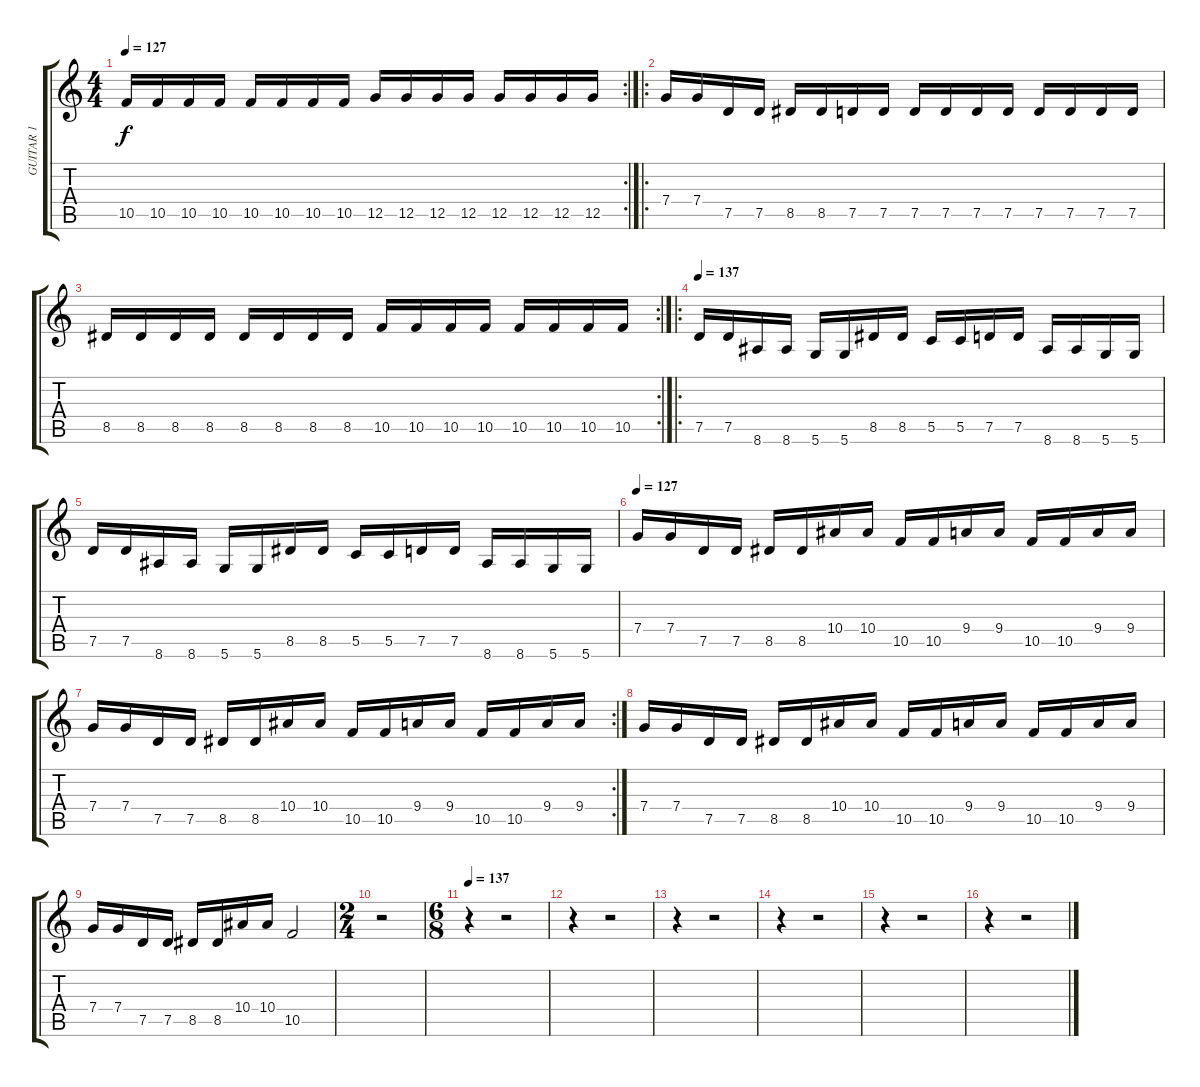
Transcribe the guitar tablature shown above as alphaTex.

\track ("GUITAR 1" "GUITAR 1") {instrument distortionguitar}
\staff {score tabs}
\tuning (D4 A3 F3 C3 G2 D2) {hide}
\rc 2
\ts (4 4)
\tempo 127
\clef g2
\ks c
10.5.16{dy f} 10.5.16 10.5.16 10.5.16 10.5.16 10.5.16 10.5.16 10.5.16 12.5.16 12.5.16 12.5.16 12.5.16 12.5.16 12.5.16 12.5.16 12.5.16 |
\ro
7.4.16 7.4.16 7.5.16 7.5.16 8.5.16 8.5.16 7.5.16 7.5.16 7.5.16 7.5.16 7.5.16 7.5.16 7.5.16 7.5.16 7.5.16 7.5.16 |
\rc 2
8.5.16 8.5.16 8.5.16 8.5.16 8.5.16 8.5.16 8.5.16 8.5.16 10.5.16 10.5.16 10.5.16 10.5.16 10.5.16 10.5.16 10.5.16 10.5.16 |
\ro
\tempo 137
7.5.16 7.5.16 8.6.16 8.6.16 5.6.16 5.6.16 8.5.16 8.5.16 5.5.16 5.5.16 7.5.16 7.5.16 8.6.16 8.6.16 5.6.16 5.6.16 |
7.5.16 7.5.16 8.6.16 8.6.16 5.6.16 5.6.16 8.5.16 8.5.16 5.5.16 5.5.16 7.5.16 7.5.16 8.6.16 8.6.16 5.6.16 5.6.16 |
\tempo 127
7.4.16 7.4.16 7.5.16 7.5.16 8.5.16 8.5.16 10.4.16 10.4.16 10.5.16 10.5.16 9.4.16 9.4.16 10.5.16 10.5.16 9.4.16 9.4.16 |
\rc 2
7.4.16 7.4.16 7.5.16 7.5.16 8.5.16 8.5.16 10.4.16 10.4.16 10.5.16 10.5.16 9.4.16 9.4.16 10.5.16 10.5.16 9.4.16 9.4.16 |
7.4.16 7.4.16 7.5.16 7.5.16 8.5.16 8.5.16 10.4.16 10.4.16 10.5.16 10.5.16 9.4.16 9.4.16 10.5.16 10.5.16 9.4.16 9.4.16 |
7.4.16 7.4.16 7.5.16 7.5.16 8.5.16 8.5.16 10.4.16 10.4.16 10.5.2 |
\ts (2 4)
r.2 |
\ts (6 8)
\tempo 137
r.4 r.2 |
r.4 r.2 |
r.4 r.2 |
r.4 r.2 |
r.4 r.2 |
r.4 r.2
